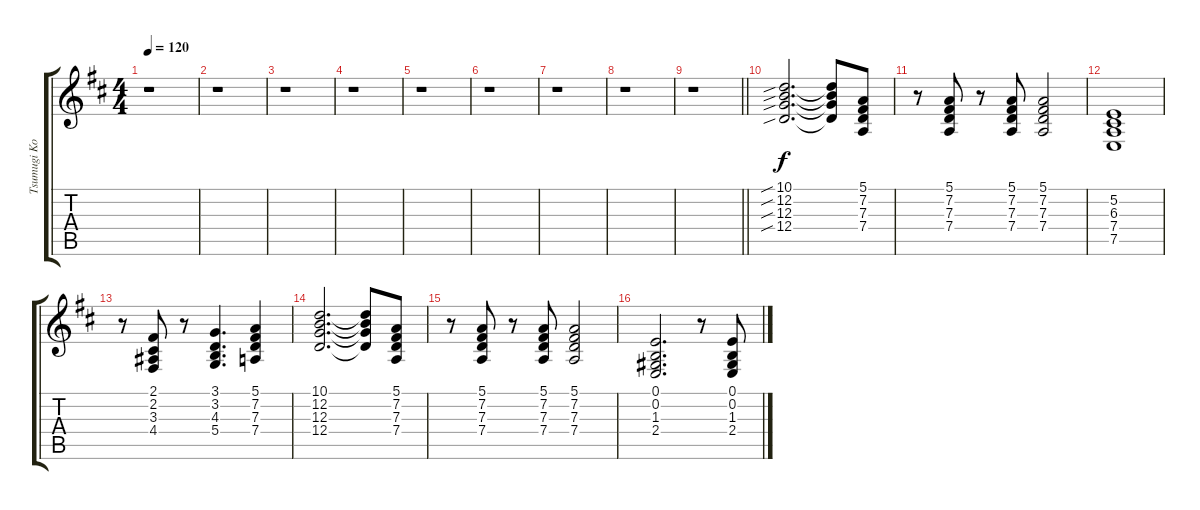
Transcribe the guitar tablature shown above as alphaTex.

\track ("Tsumugi Kotobuki I" "Tsumugi Ko") {instrument lead2sawtooth}
\staff {score tabs}
\tuning (E4 B3 G3 D3 A2 E2) {hide}
\ts (4 4)
\tempo 120
\clef g2
\ks d
r.1{dy f} |
r.1 |
r.1 |
r.1 |
r.1 |
r.1 |
r.1 |
r.1 |
\barLineRight lightlight
r.1 |
(10.1{sib} 12.2{sib} 12.3{sib} 12.4{sib}).2{d} (10.1{t} 12.2{t} 12.3{t} 12.4{t}).8 (5.1 7.2 7.3 7.4).8 |
r.8 (5.1 7.2 7.3 7.4).8 r.8 (5.1 7.2 7.3 7.4).8 (5.1 7.2 7.3 7.4).2 |
(5.2 6.3 7.4 7.5).1 |
r.8 (2.1 2.2 3.3 4.4).8 r.8 (3.1 3.2 4.3 5.4).4{d} (5.1 7.2 7.3 7.4).4 |
(10.1 12.2 12.3 12.4).2{d} (10.1{t} 12.2{t} 12.3{t} 12.4{t}).8 (5.1 7.2 7.3 7.4).8 |
r.8 (5.1 7.2 7.3 7.4).8 r.8 (5.1 7.2 7.3 7.4).8 (5.1 7.2 7.3 7.4).2 |
(0.1 0.2 1.3 2.4).2{d} r.8 (0.1 0.2 1.3 2.4).8
